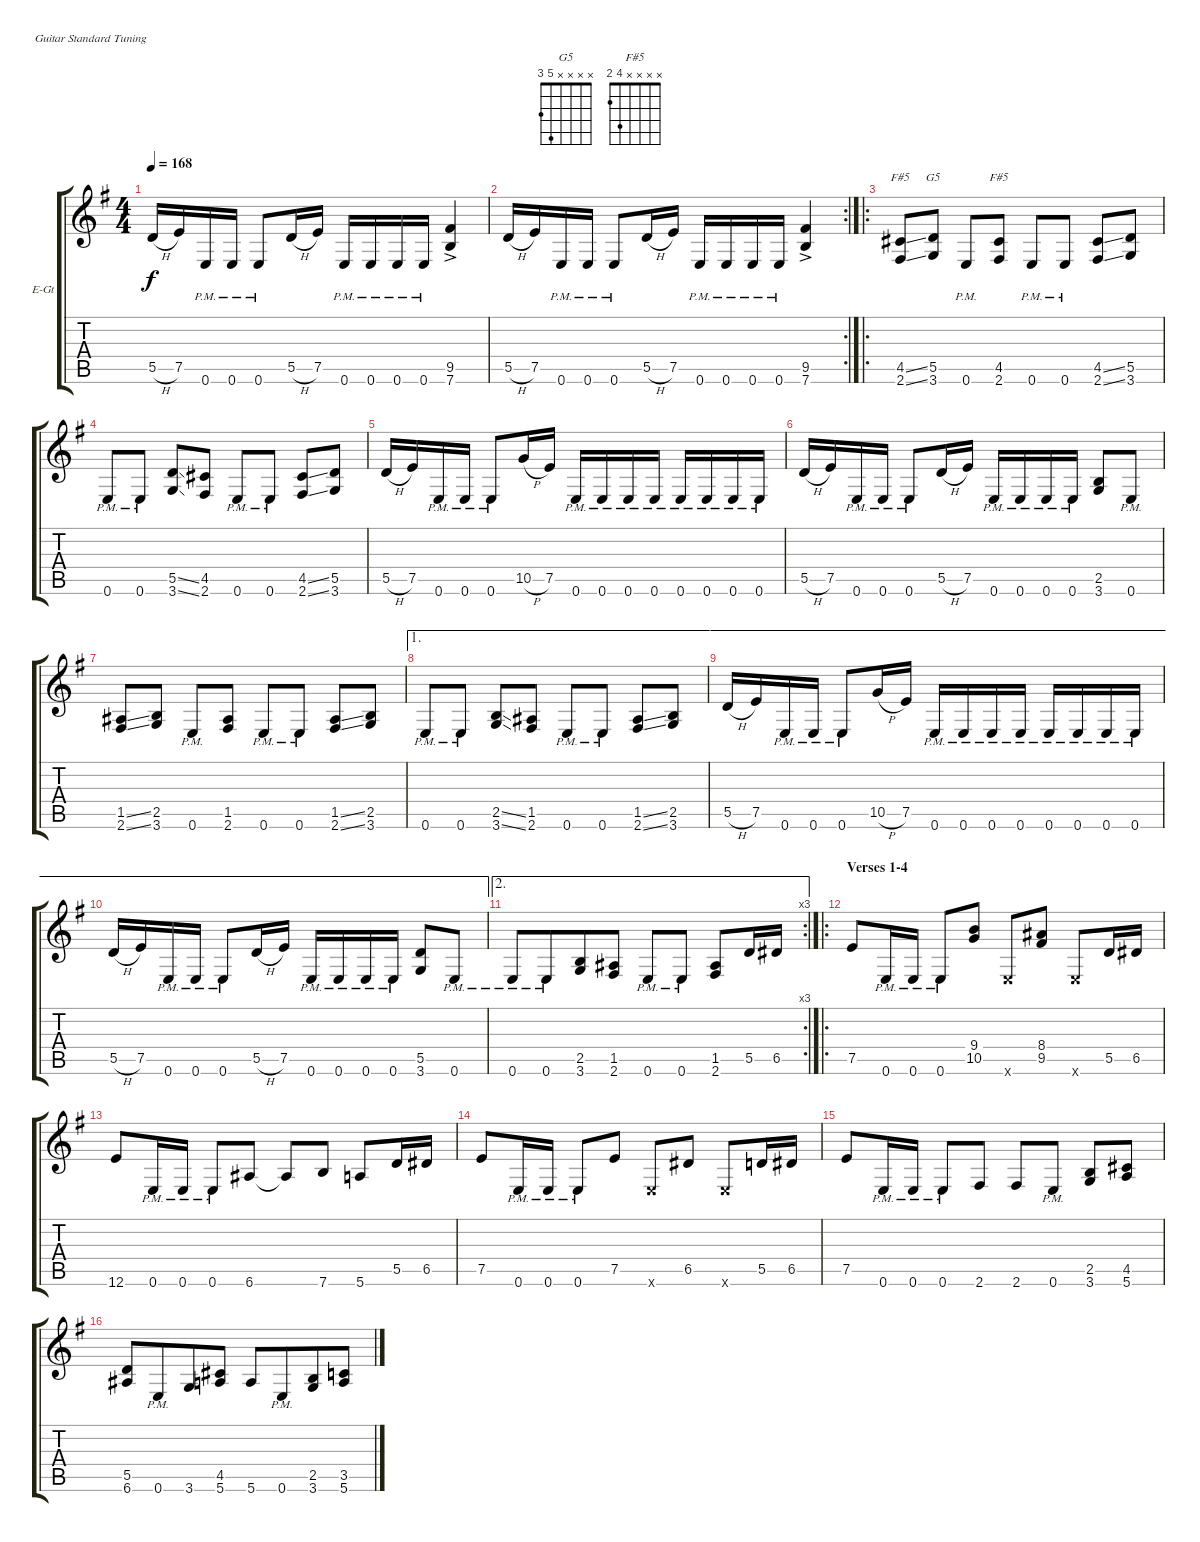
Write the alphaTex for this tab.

\defaultSystemsLayout 4
\bracketExtendMode groupsimilarinstruments
\firstSystemTrackNameOrientation horizontal
\otherSystemsTrackNameOrientation horizontal
\track ("Marty Friendman" "E-Gt") {instrument distortionguitar}
\staff {score tabs}
\tuning (E4 B3 G3 D3 A2 E2)
\chord ("G5" x x x x 5 3)
\chord ("F#5" x x x x 4 2)
\ts (4 4)
\tempo 168
\clef g2
\ks g
5.5{h}.16{dy f} 7.5.16 0.6{pm}.16 0.6{pm}.16 0.6{pm}.8 5.5{h}.16 7.5.16 0.6{pm}.16 0.6{pm}.16 0.6{pm}.16 0.6{pm}.16 (7.6 9.5{ac}).4 |
\rc 2
5.5{h}.16 7.5.16 0.6{pm}.16 0.6{pm}.16 0.6{pm}.8 5.5{h}.16 7.5.16 0.6{pm}.16 0.6{pm}.16 0.6{pm}.16 0.6{pm}.16 (7.6 9.5{ac}).4 |
\ro
(2.6{ss} 4.5{ss}).8{ch "F#5"} (3.6 5.5).8{ch "G5"} 0.6{pm}.8 (2.6 4.5).8{ch "F#5"} 0.6{pm}.8 0.6{pm}.8 (2.6{ss} 4.5{ss}).8 (3.6 5.5).8 |
0.6{pm}.8 0.6{pm}.8 (3.6{ss} 5.5{ss}).8 (2.6 4.5).8 0.6{pm}.8 0.6{pm}.8 (2.6{ss} 4.5{ss}).8 (3.6 5.5).8 |
5.5{h}.16 7.5.16 0.6{pm}.16 0.6{pm}.16 0.6{pm}.8 10.5{h}.16 7.5.16 0.6{pm}.16 0.6{pm}.16 0.6{pm}.16 0.6{pm}.16 0.6{pm}.16 0.6{pm}.16 0.6{pm}.16 0.6{pm}.16 |
5.5{h}.16 7.5.16 0.6{pm}.16 0.6{pm}.16 0.6{pm}.8 5.5{h}.16 7.5.16 0.6{pm}.16 0.6{pm}.16 0.6{pm}.16 0.6{pm}.16 (3.6 2.5).8 0.6{pm}.8 |
(2.6{ss} 1.5{ss}).8 (3.6 2.5).8 0.6{pm}.8 (2.6 1.5).8 0.6{pm}.8 0.6{pm}.8 (2.6{ss} 1.5{ss}).8 (3.6 2.5).8 |
\ae 1
0.6{pm}.8 0.6{pm}.8 (3.6{ss} 2.5{ss}).8 (1.5 2.6).8 0.6{pm}.8 0.6{pm}.8 (2.6{ss} 1.5{ss}).8 (2.5 3.6).8 |
\ae 1
5.5{h}.16 7.5.16 0.6{pm}.16 0.6{pm}.16 0.6{pm}.8 10.5{h}.16 7.5.16 0.6{pm}.16 0.6{pm}.16 0.6{pm}.16 0.6{pm}.16 0.6{pm}.16 0.6{pm}.16 0.6{pm}.16 0.6{pm}.16 |
\ae 1
5.5{h}.16 7.5.16 0.6{pm}.16 0.6{pm}.16 0.6{pm}.8 5.5{h}.16 7.5.16 0.6{pm}.16 0.6{pm}.16 0.6{pm}.16 0.6{pm}.16 (3.6 5.5).8 0.6{pm}.8 |
\ae 2
\rc 3
0.6{pm}.8{beam merge} 0.6{pm}.8{beam merge} (3.6 2.5).8{beam merge} (1.5 2.6).8 0.6{pm}.8 0.6{pm}.8 (2.6 1.5).8 5.5.16 6.5.16 |
\ro
\section ("" "Verses 1-4")
7.5.8 0.6{pm}.16 0.6{pm}.16 0.6{pm}.8 (10.5 9.4).8 0.6{x}.8 (9.5 8.4).8 0.6{x}.8 5.5.16 6.5.16 |
12.6.8 0.6{pm}.16 0.6{pm}.16 0.6{pm}.8 6.6.8 6.6{t}.8 7.6.8 5.6.8 5.5.16 6.5.16 |
7.5.8 0.6{pm}.16 0.6{pm}.16 0.6{pm}.8 7.5.8 0.6{x}.8 6.5.8 0.6{x}.8 5.5.16 6.5.16 |
7.5.8 0.6{pm}.16 0.6{pm}.16 0.6{pm}.8 2.6.8 2.6.8 0.6{pm}.8 (3.6 2.5).8 (5.6 4.5).8 |
(6.6 5.5).8{beam merge} 0.6{pm}.8{beam merge} 3.6.8{beam merge} (5.6 4.5).8 5.6.8{beam merge} 0.6{pm}.8{beam merge} (3.6 2.5).8{beam merge} (5.6 3.5).8
